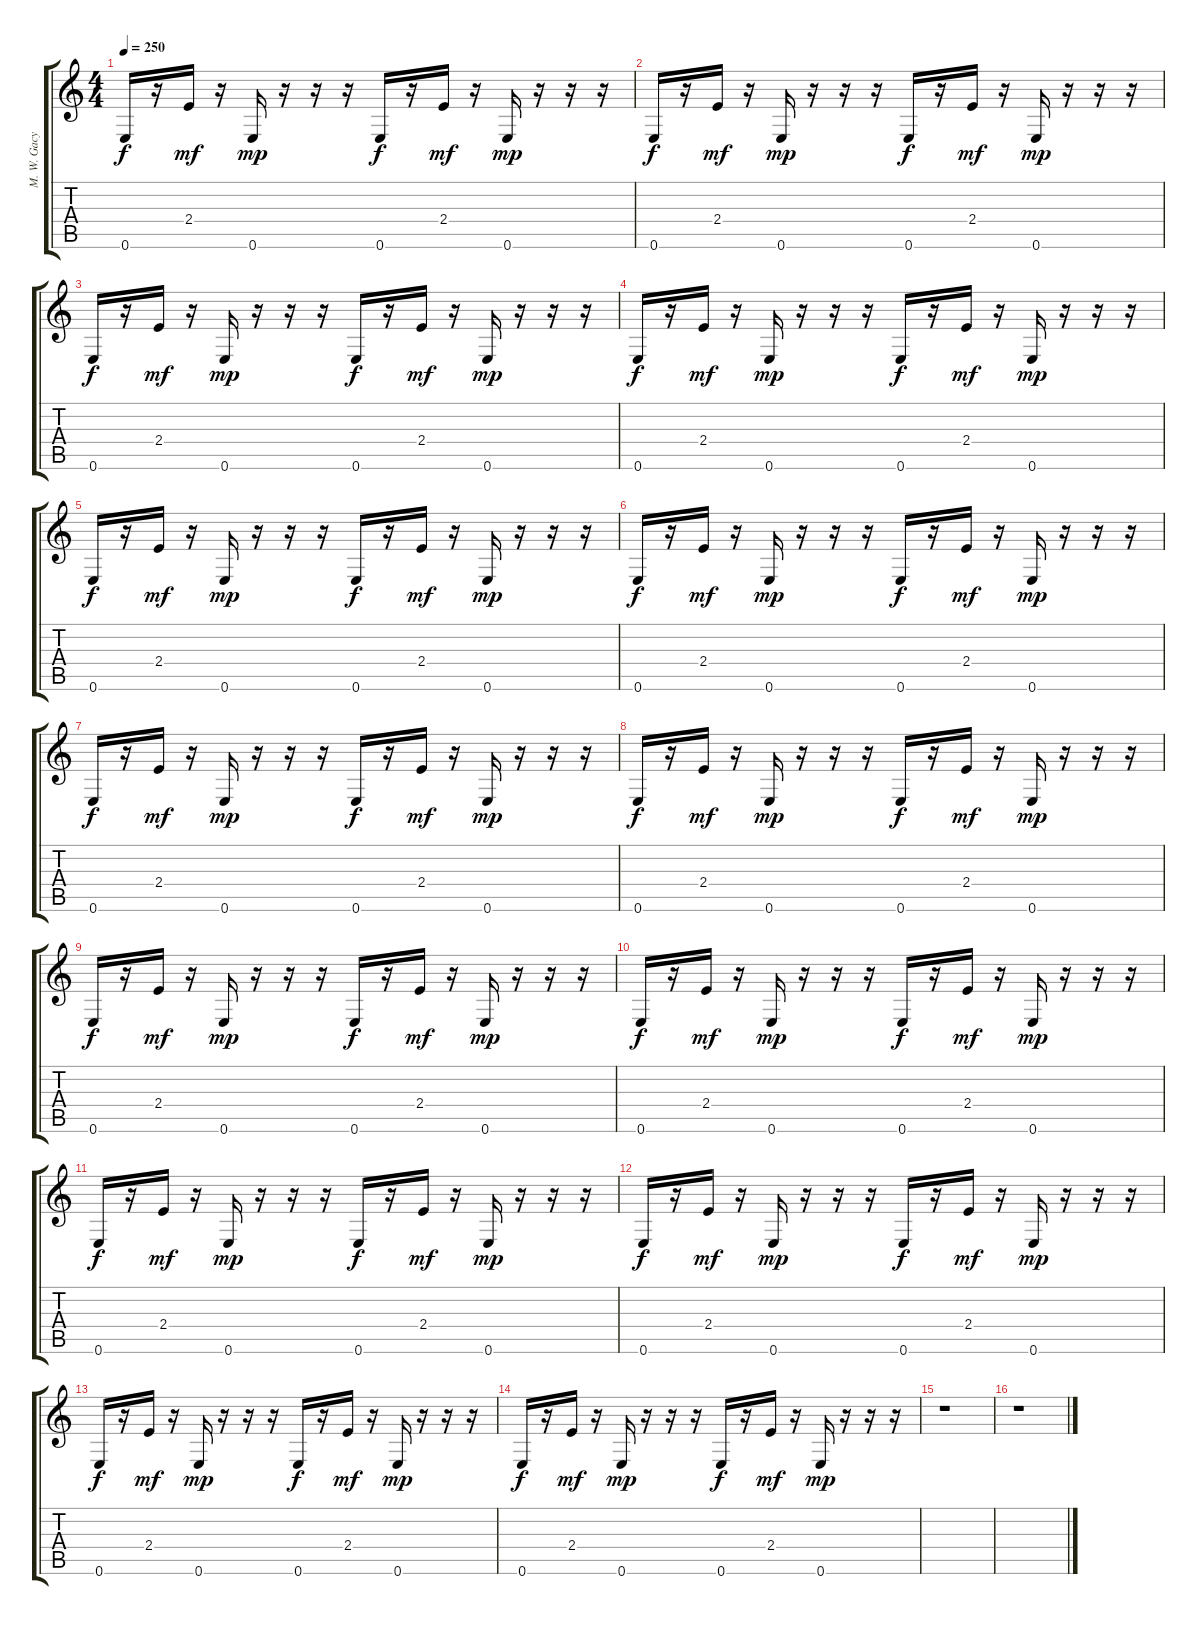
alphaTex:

\track ("M. W. Gacy" "M. W. Gacy") {instrument synthbass1}
\staff {score tabs}
\tuning (E4 B3 G3 D3 A2 E2) {hide}
\ts (4 4)
\tempo 250
\clef g2
\ks c
0.6.16{dy f} r.16 2.4.16{dy mf} r.16 0.6.16{dy mp} r.16 r.16 r.16 0.6.16{dy f} r.16 2.4.16{dy mf} r.16 0.6.16{dy mp} r.16 r.16 r.16 |
0.6.16{dy f} r.16 2.4.16{dy mf} r.16 0.6.16{dy mp} r.16 r.16 r.16 0.6.16{dy f} r.16 2.4.16{dy mf} r.16 0.6.16{dy mp} r.16 r.16 r.16 |
0.6.16{dy f} r.16 2.4.16{dy mf} r.16 0.6.16{dy mp} r.16 r.16 r.16 0.6.16{dy f} r.16 2.4.16{dy mf} r.16 0.6.16{dy mp} r.16 r.16 r.16 |
0.6.16{dy f} r.16 2.4.16{dy mf} r.16 0.6.16{dy mp} r.16 r.16 r.16 0.6.16{dy f} r.16 2.4.16{dy mf} r.16 0.6.16{dy mp} r.16 r.16 r.16 |
0.6.16{dy f} r.16 2.4.16{dy mf} r.16 0.6.16{dy mp} r.16 r.16 r.16 0.6.16{dy f} r.16 2.4.16{dy mf} r.16 0.6.16{dy mp} r.16 r.16 r.16 |
0.6.16{dy f} r.16 2.4.16{dy mf} r.16 0.6.16{dy mp} r.16 r.16 r.16 0.6.16{dy f} r.16 2.4.16{dy mf} r.16 0.6.16{dy mp} r.16 r.16 r.16 |
0.6.16{dy f} r.16 2.4.16{dy mf} r.16 0.6.16{dy mp} r.16 r.16 r.16 0.6.16{dy f} r.16 2.4.16{dy mf} r.16 0.6.16{dy mp} r.16 r.16 r.16 |
0.6.16{dy f} r.16 2.4.16{dy mf} r.16 0.6.16{dy mp} r.16 r.16 r.16 0.6.16{dy f} r.16 2.4.16{dy mf} r.16 0.6.16{dy mp} r.16 r.16 r.16 |
0.6.16{dy f} r.16 2.4.16{dy mf} r.16 0.6.16{dy mp} r.16 r.16 r.16 0.6.16{dy f} r.16 2.4.16{dy mf} r.16 0.6.16{dy mp} r.16 r.16 r.16 |
0.6.16{dy f} r.16 2.4.16{dy mf} r.16 0.6.16{dy mp} r.16 r.16 r.16 0.6.16{dy f} r.16 2.4.16{dy mf} r.16 0.6.16{dy mp} r.16 r.16 r.16 |
0.6.16{dy f} r.16 2.4.16{dy mf} r.16 0.6.16{dy mp} r.16 r.16 r.16 0.6.16{dy f} r.16 2.4.16{dy mf} r.16 0.6.16{dy mp} r.16 r.16 r.16 |
0.6.16{dy f} r.16 2.4.16{dy mf} r.16 0.6.16{dy mp} r.16 r.16 r.16 0.6.16{dy f} r.16 2.4.16{dy mf} r.16 0.6.16{dy mp} r.16 r.16 r.16 |
0.6.16{dy f} r.16 2.4.16{dy mf} r.16 0.6.16{dy mp} r.16 r.16 r.16 0.6.16{dy f} r.16 2.4.16{dy mf} r.16 0.6.16{dy mp} r.16 r.16 r.16 |
0.6.16{dy f} r.16 2.4.16{dy mf} r.16 0.6.16{dy mp} r.16 r.16 r.16 0.6.16{dy f} r.16 2.4.16{dy mf} r.16 0.6.16{dy mp} r.16 r.16 r.16 |
r.1 |
r.1
